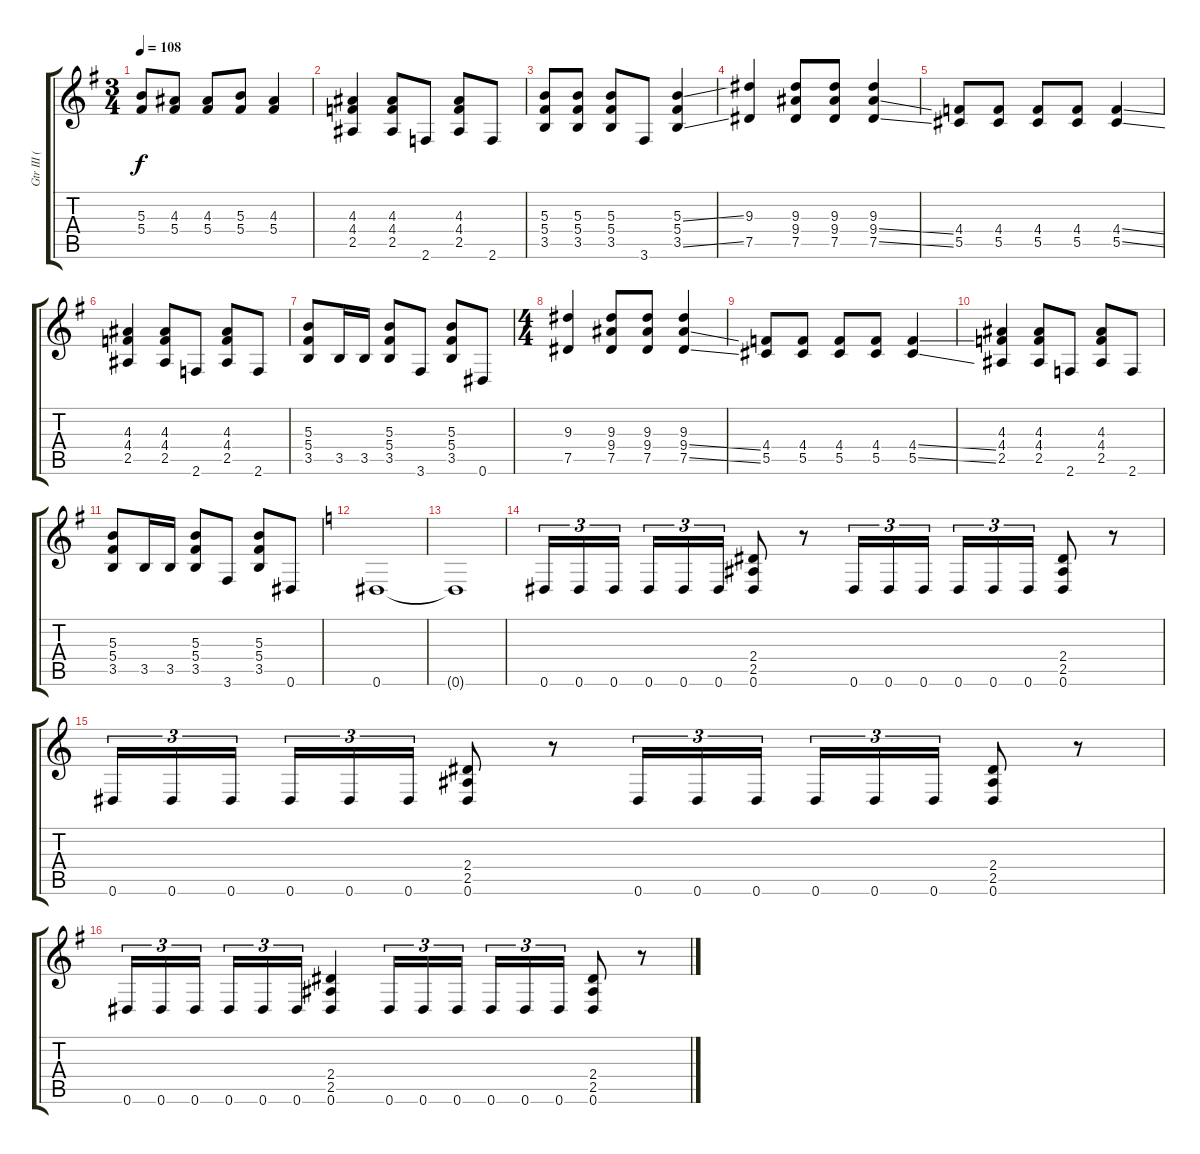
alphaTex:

\track ("Gtr III ( Kirk )" "Gtr III ( ") {instrument electricguitarclean}
\staff {score tabs}
\tuning (Eb4 Bb3 Gb3 Db3 Ab2 Eb2) {hide}
\ts (3 4)
\tempo 108
\clef g2
\ks g
(5.3 5.4).8{dy f} (4.3 5.4).8 (4.3 5.4).8 (5.3 5.4).8 (4.3 5.4).4 |
(4.3 4.4 2.5).4 (4.3 4.4 2.5).8 2.6.8 (4.3 4.4 2.5).8 2.6.8 |
(5.3 5.4 3.5).8 (5.3 5.4 3.5).8 (5.3 5.4 3.5).8 3.6.8 (5.3{ss} 5.4 3.5{ss}).4 |
(9.3 7.5).4 (9.3 9.4 7.5).8 (9.3 9.4 7.5).8 (9.3 9.4{ss} 7.5{ss}).4 |
(4.4 5.5).8 (4.4 5.5).8 (4.4 5.5).8 (4.4 5.5).8 (4.4{ss} 5.5{ss}).4 |
(4.3 4.4 2.5).4 (4.3 4.4 2.5).8 2.6.8 (4.3 4.4 2.5).8 2.6.8 |
(5.3 5.4 3.5).8 3.5.16 3.5.16 (5.3 5.4 3.5).8 3.6.8 (5.3 5.4 3.5).8 0.6.8 |
\ts (4 4)
(9.3 7.5).4 (9.3 9.4 7.5).8 (9.3 9.4 7.5).8 (9.3 9.4{ss} 7.5{ss}).4 |
(4.4 5.5).8 (4.4 5.5).8 (4.4 5.5).8 (4.4 5.5).8 (4.4{ss} 5.5{ss}).4 |
(4.3 4.4 2.5).4 (4.3 4.4 2.5).8 2.6.8 (4.3 4.4 2.5).8 2.6.8 |
(5.3 5.4 3.5).8 3.5.16 3.5.16 (5.3 5.4 3.5).8 3.6.8 (5.3 5.4 3.5).8 0.6.8 |
\ks c
0.6.1 |
0.6{t}.1 |
0.6.16{tu (3 2)} 0.6.16{tu (3 2)} 0.6.16{tu (3 2) beam splitsecondary} 0.6.16{tu (3 2)} 0.6.16{tu (3 2)} 0.6.16{tu (3 2)} (2.4 2.5 0.6).8 r.8 0.6.16{tu (3 2)} 0.6.16{tu (3 2)} 0.6.16{tu (3 2) beam splitsecondary} 0.6.16{tu (3 2)} 0.6.16{tu (3 2)} 0.6.16{tu (3 2)} (2.4 2.5 0.6).8 r.8 |
0.6.16{tu (3 2)} 0.6.16{tu (3 2)} 0.6.16{tu (3 2) beam splitsecondary} 0.6.16{tu (3 2)} 0.6.16{tu (3 2)} 0.6.16{tu (3 2)} (2.4 2.5 0.6).8 r.8 0.6.16{tu (3 2)} 0.6.16{tu (3 2)} 0.6.16{tu (3 2) beam splitsecondary} 0.6.16{tu (3 2)} 0.6.16{tu (3 2)} 0.6.16{tu (3 2)} (2.4 2.5 0.6).8 r.8 |
\ks g
0.6.16{tu (3 2)} 0.6.16{tu (3 2)} 0.6.16{tu (3 2) beam splitsecondary} 0.6.16{tu (3 2)} 0.6.16{tu (3 2)} 0.6.16{tu (3 2)} (2.4 2.5 0.6).4 0.6.16{tu (3 2)} 0.6.16{tu (3 2)} 0.6.16{tu (3 2) beam splitsecondary} 0.6.16{tu (3 2)} 0.6.16{tu (3 2)} 0.6.16{tu (3 2)} (2.4 2.5 0.6).8 r.8
